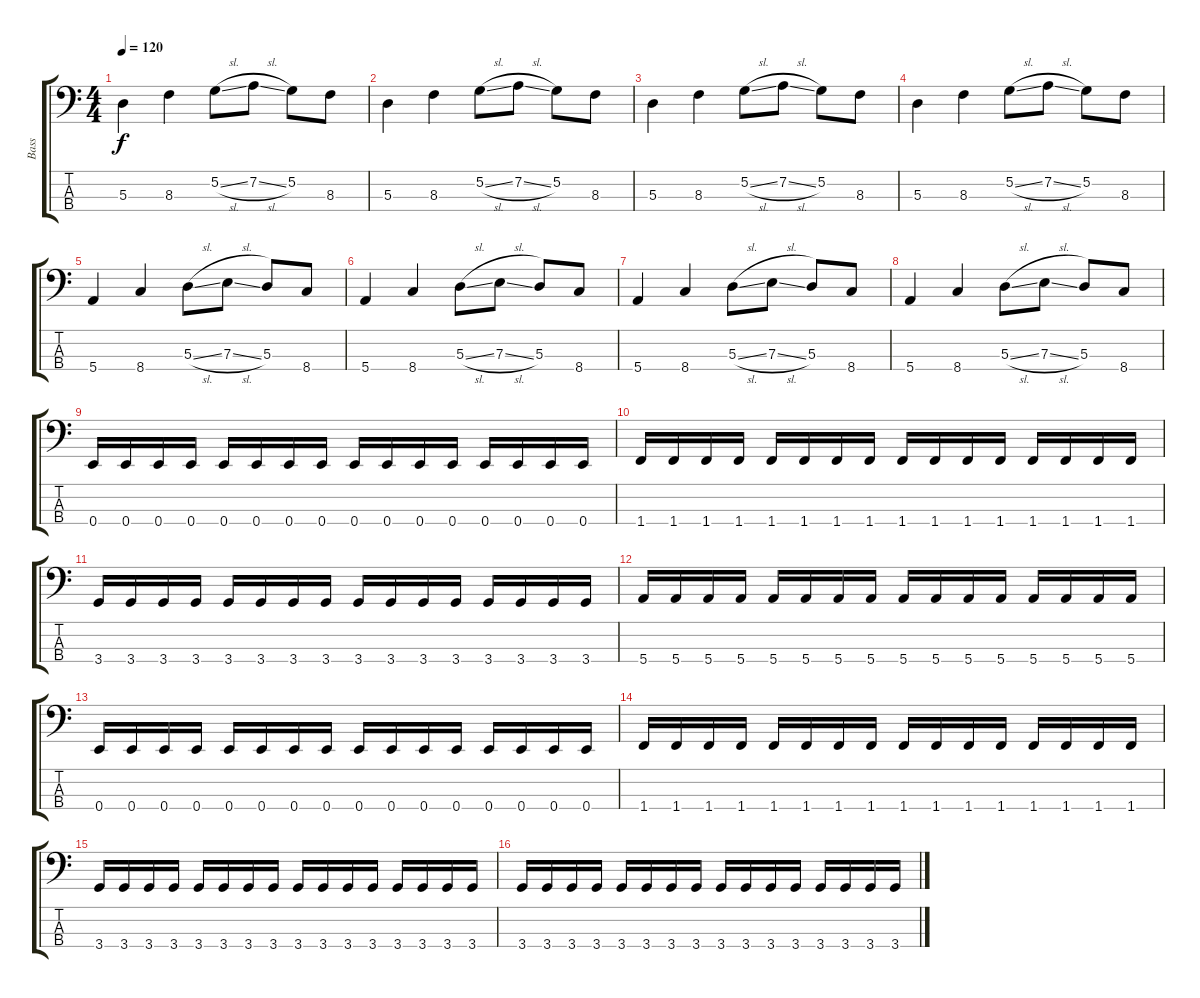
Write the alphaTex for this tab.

\track ("Bass " "Bass ") {instrument electricbassfinger}
\staff {score tabs}
\tuning (G2 D2 A1 E1) {hide}
\ts (4 4)
\tempo 120
\clef f4
\ks c
5.3.4{dy f} 8.3.4 5.2{sl}.8 7.2{sl}.8 5.2.8 8.3.8 |
5.3.4 8.3.4 5.2{sl}.8 7.2{sl}.8 5.2.8 8.3.8 |
5.3.4 8.3.4 5.2{sl}.8 7.2{sl}.8 5.2.8 8.3.8 |
5.3.4 8.3.4 5.2{sl}.8 7.2{sl}.8 5.2.8 8.3.8 |
5.4.4 8.4.4 5.3{sl}.8 7.3{sl}.8 5.3.8 8.4.8 |
5.4.4 8.4.4 5.3{sl}.8 7.3{sl}.8 5.3.8 8.4.8 |
5.4.4 8.4.4 5.3{sl}.8 7.3{sl}.8 5.3.8 8.4.8 |
5.4.4 8.4.4 5.3{sl}.8 7.3{sl}.8 5.3.8 8.4.8 |
0.4.16 0.4.16 0.4.16 0.4.16 0.4.16 0.4.16 0.4.16 0.4.16 0.4.16 0.4.16 0.4.16 0.4.16 0.4.16 0.4.16 0.4.16 0.4.16 |
1.4.16 1.4.16 1.4.16 1.4.16 1.4.16 1.4.16 1.4.16 1.4.16 1.4.16 1.4.16 1.4.16 1.4.16 1.4.16 1.4.16 1.4.16 1.4.16 |
3.4.16 3.4.16 3.4.16 3.4.16 3.4.16 3.4.16 3.4.16 3.4.16 3.4.16 3.4.16 3.4.16 3.4.16 3.4.16 3.4.16 3.4.16 3.4.16 |
5.4.16 5.4.16 5.4.16 5.4.16 5.4.16 5.4.16 5.4.16 5.4.16 5.4.16 5.4.16 5.4.16 5.4.16 5.4.16 5.4.16 5.4.16 5.4.16 |
0.4.16 0.4.16 0.4.16 0.4.16 0.4.16 0.4.16 0.4.16 0.4.16 0.4.16 0.4.16 0.4.16 0.4.16 0.4.16 0.4.16 0.4.16 0.4.16 |
1.4.16 1.4.16 1.4.16 1.4.16 1.4.16 1.4.16 1.4.16 1.4.16 1.4.16 1.4.16 1.4.16 1.4.16 1.4.16 1.4.16 1.4.16 1.4.16 |
3.4.16 3.4.16 3.4.16 3.4.16 3.4.16 3.4.16 3.4.16 3.4.16 3.4.16 3.4.16 3.4.16 3.4.16 3.4.16 3.4.16 3.4.16 3.4.16 |
3.4.16 3.4.16 3.4.16 3.4.16 3.4.16 3.4.16 3.4.16 3.4.16 3.4.16 3.4.16 3.4.16 3.4.16 3.4.16 3.4.16 3.4.16 3.4.16
